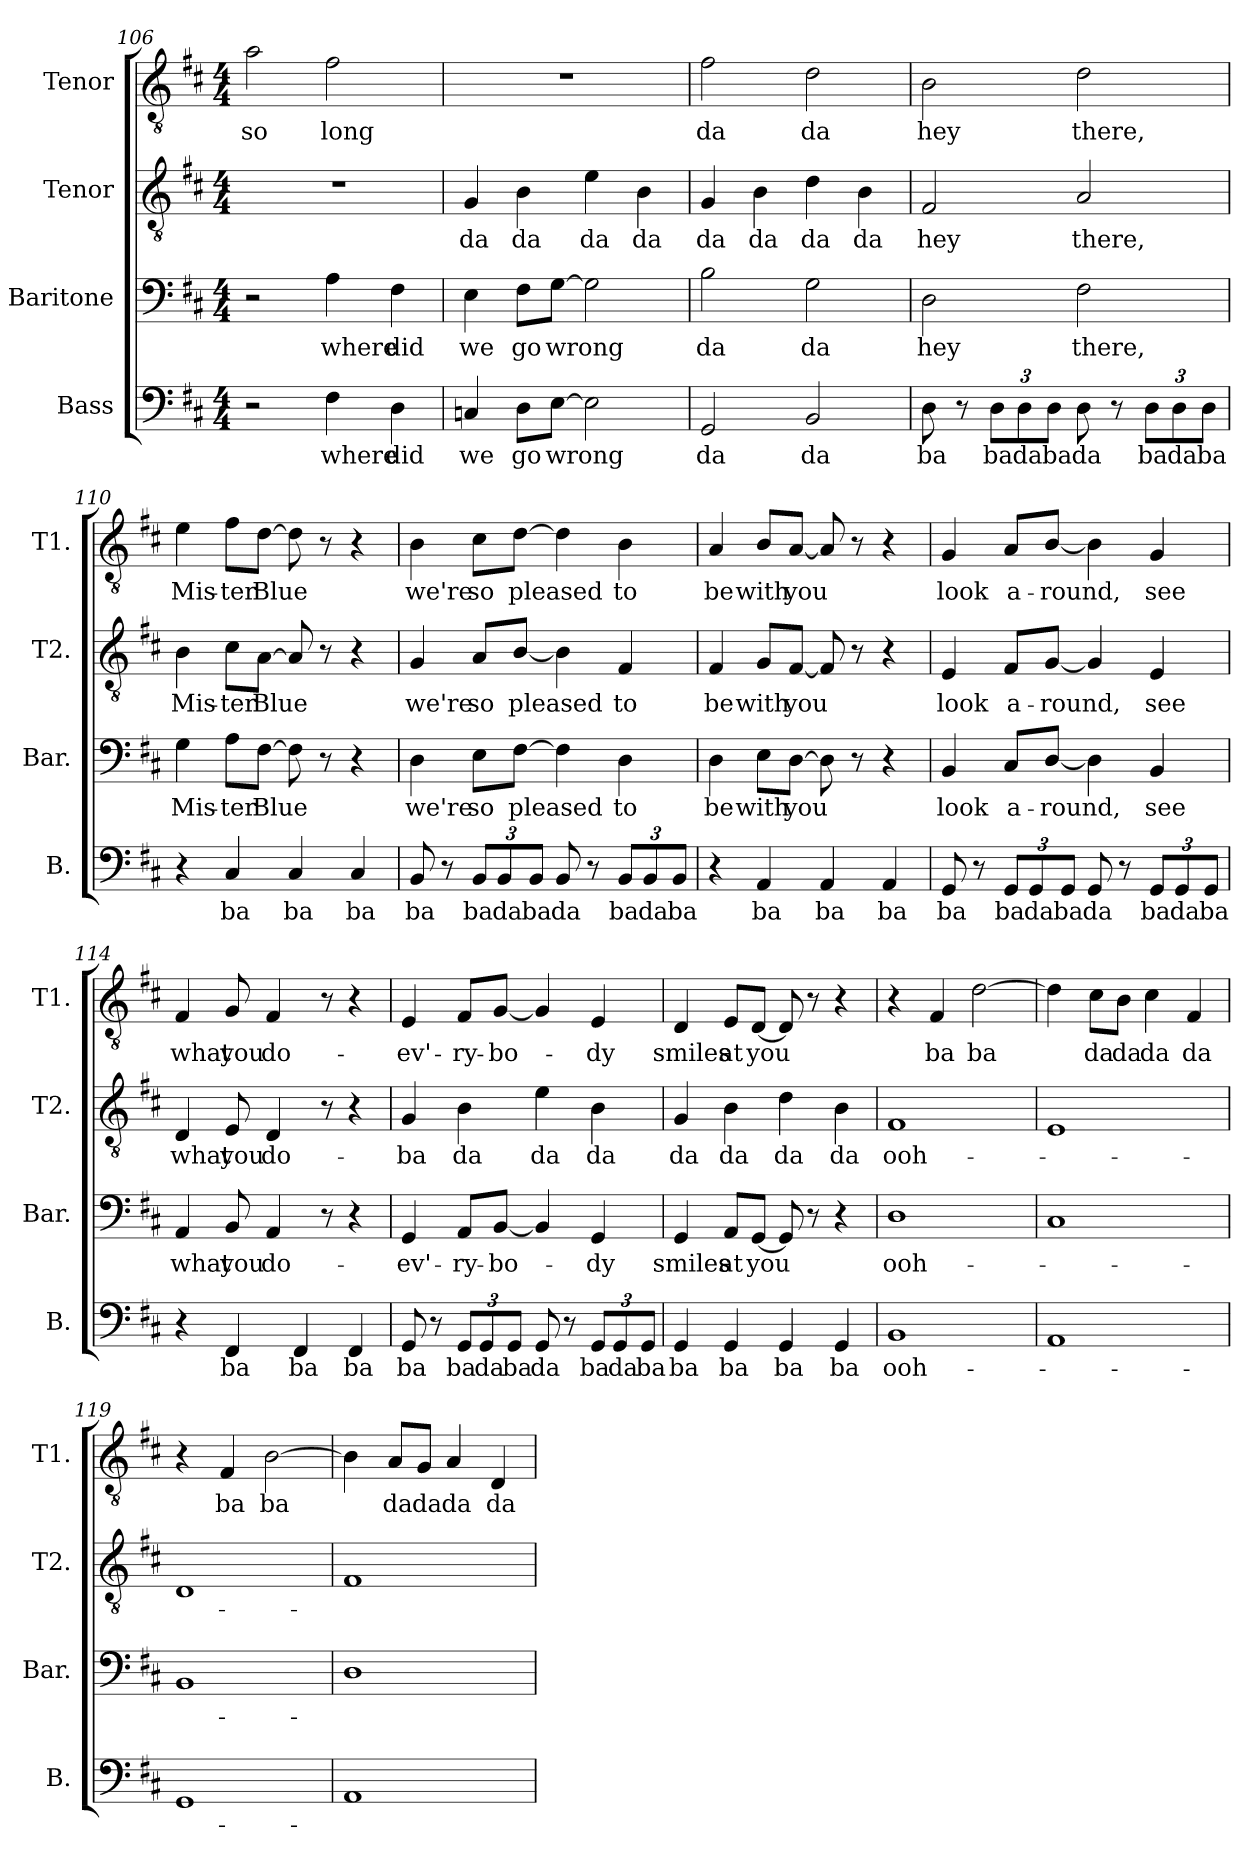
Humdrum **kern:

**kern	**text	**kern	**text	**kern	**text	**kern	**text
*part4	*part4	*part3	*part3	*part2	*part2	*part1	*part1
*staff4	*staff4	*staff3	*staff3	*staff2	*staff2	*staff1	*staff1
*I"Bass	*	*I"Baritone	*	*I"Tenor	*	*I"Tenor	*
*I'B.	*	*I'Bar.	*	*I'T2.	*	*I'T1.	*
*clefF4	*	*clefF4	*	*clefGv2	*	*clefGv2	*
*k[f#c#]	*	*k[f#c#]	*	*k[f#c#]	*	*k[f#c#]	*
*M4/4	*	*M4/4	*	*M4/4	*	*M4/4	*
=106	=106	=106	=106	=106	=106	=106	=106
2r	.	2r	.	1r	.	2a\	so
4F#\	where	4A\	where	.	.	2f#\	long
4D\	did	4F#\	did	.	.	.	.
!!LO:LB:g=z
=107	=107	=107	=107	=107	=107	=107	=107
4Cn/	we	4E\	we	4G/	da	1r	.
8D\L	go	8F#\L	go	4B\	da	.	.
[8E\J	wrong	[8G\J	wrong	.	.	.	.
2E\]	.	2G\]	.	4e\	da	.	.
.	.	.	.	4B\	da	.	.
=108	=108	=108	=108	=108	=108	=108	=108
2GG/	da	2B\	da	4G/	da	2f#\	da
.	.	.	.	4B\	da	.	.
2BB/	da	2G\	da	4d\	da	2d\	da
.	.	.	.	4B\	da	.	.
=109	=109	=109	=109	=109	=109	=109	=109
8D\	ba	2D\	hey	2F#/	hey	2B\	hey
8r	.	.	.	.	.	.	.
*Xbrackettup	*	*	*	*	*	*	*
12D\L	ba	.	.	.	.	.	.
12D\	da	.	.	.	.	.	.
12D\J	ba	.	.	.	.	.	.
8D\	da	2F#\	there,	2A/	there,	2d\	there,
8r	.	.	.	.	.	.	.
12D\L	ba	.	.	.	.	.	.
12D\	da	.	.	.	.	.	.
12D\J	ba	.	.	.	.	.	.
=110	=110	=110	=110	=110	=110	=110	=110
4r	.	4G\	Mis-	4B\	Mis-	4e\	Mis-
4C#/	ba	8A\L	-ter	8c#\L	-ter	8f#\L	-ter
.	.	[8F#\J	Blue	[8A\J	Blue	[8d\J	Blue
4C#/	ba	8F#\]	.	8A/]	.	8d\]	.
.	.	8r	.	8r	.	8r	.
4C#/	ba	4r	.	4r	.	4r	.
!!LO:PB:g=z
=111	=111	=111	=111	=111	=111	=111	=111
8BB/	ba	4D\	we're	4G/	we're	4B\	we're
8r	.	.	.	.	.	.	.
12BB/L	ba	8E\L	so	8A/L	so	8c#\L	so
12BB/	da	.	.	.	.	.	.
.	.	[8F#\J	pleased	[8B/J	pleased	[8d\J	pleased
12BB/J	ba	.	.	.	.	.	.
8BB/	da	4F#\]	.	4B\]	.	4d\]	.
8r	.	.	.	.	.	.	.
12BB/L	ba	4D\	to	4F#/	to	4B\	to
12BB/	da	.	.	.	.	.	.
12BB/J	ba	.	.	.	.	.	.
=112	=112	=112	=112	=112	=112	=112	=112
4r	.	4D\	be	4F#/	be	4A/	be
4AA/	ba	8E\L	with	8G/L	with	8B/L	with
.	.	[8D\J	you	[8F#/J	you	[8A/J	you
4AA/	ba	8D\]	.	8F#/]	.	8A/]	.
.	.	8r	.	8r	.	8r	.
4AA/	ba	4r	.	4r	.	4r	.
=113	=113	=113	=113	=113	=113	=113	=113
8GG/	ba	4BB/	look	4E/	look	4G/	look
8r	.	.	.	.	.	.	.
12GG/L	ba	8C#/L	a-	8F#/L	a-	8A/L	a-
12GG/	da	.	.	.	.	.	.
.	.	[8D/J	-round,	[8G/J	-round,	[8B/J	-round,
12GG/J	ba	.	.	.	.	.	.
8GG/	da	4D\]	.	4G/]	.	4B\]	.
8r	.	.	.	.	.	.	.
12GG/L	ba	4BB/	see	4E/	see	4G/	see
12GG/	da	.	.	.	.	.	.
12GG/J	ba	.	.	.	.	.	.
!!LO:LB:g=z
=114	=114	=114	=114	=114	=114	=114	=114
4r	.	4AA/	what	4D/	what	4F#/	what
4FF#/	ba	8BB/	you	8E/	you	8G/	you
.	.	4AA/	do-	4D/	do-	4F#/	do-
4FF#/	ba	.	.	.	.	.	.
.	.	8r	.	8r	.	8r	.
4FF#/	ba	4r	.	4r	.	4r	.
=115	=115	=115	=115	=115	=115	=115	=115
8GG/	ba	4GG/	ev'-	4G/	ba	4E/	ev'-
8r	.	.	.	.	.	.	.
12GG/L	ba	8AA/L	-ry-	4B\	da	8F#/L	-ry-
12GG/	da	.	.	.	.	.	.
.	.	[8BB/J	-bo-	.	.	[8G/J	-bo-
12GG/J	ba	.	.	.	.	.	.
8GG/	da	4BB/]	.	4e\	da	4G/]	.
8r	.	.	.	.	.	.	.
12GG/L	ba	4GG/	dy	4B\	da	4E/	dy
12GG/	da	.	.	.	.	.	.
12GG/J	ba	.	.	.	.	.	.
=116	=116	=116	=116	=116	=116	=116	=116
4GG/	ba	4GG/	smiles	4G/	da	4D/	smiles
4GG/	ba	8AA/L	at	4B\	da	8E/L	at
.	.	[8GG/J	you	.	.	[8D/J	you
4GG/	ba	8GG/]	.	4d\	da	8D/]	.
.	.	8r	.	.	.	8r	.
4GG/	ba	4r	.	4B\	da	4r	.
=117	=117	=117	=117	=117	=117	=117	=117
1BB	ooh-	1D	ooh-	1F#	ooh-	4r	.
.	.	.	.	.	.	4F#/	ba
.	.	.	.	.	.	[2d\	ba
!!LO:LB:g=z
=118	=118	=118	=118	=118	=118	=118	=118
1AA	.	1C#	.	1E	.	4d\]	.
.	.	.	.	.	.	8c#\L	da
.	.	.	.	.	.	8B\J	da
.	.	.	.	.	.	4c#\	da
.	.	.	.	.	.	4F#/	da
=119	=119	=119	=119	=119	=119	=119	=119
1GG	.	1BB	.	1D	.	4r	.
.	.	.	.	.	.	4F#/	ba
.	.	.	.	.	.	[2B\	ba
=120	=120	=120	=120	=120	=120	=120	=120
1AA	.	1D	.	1F#	.	4B\]	.
.	.	.	.	.	.	8A/L	da
.	.	.	.	.	.	8G/J	da
.	.	.	.	.	.	4A/	da
.	.	.	.	.	.	4D/	da
=	=	=	=	=	=	=	=
*-	*-	*-	*-	*-	*-	*-	*-
